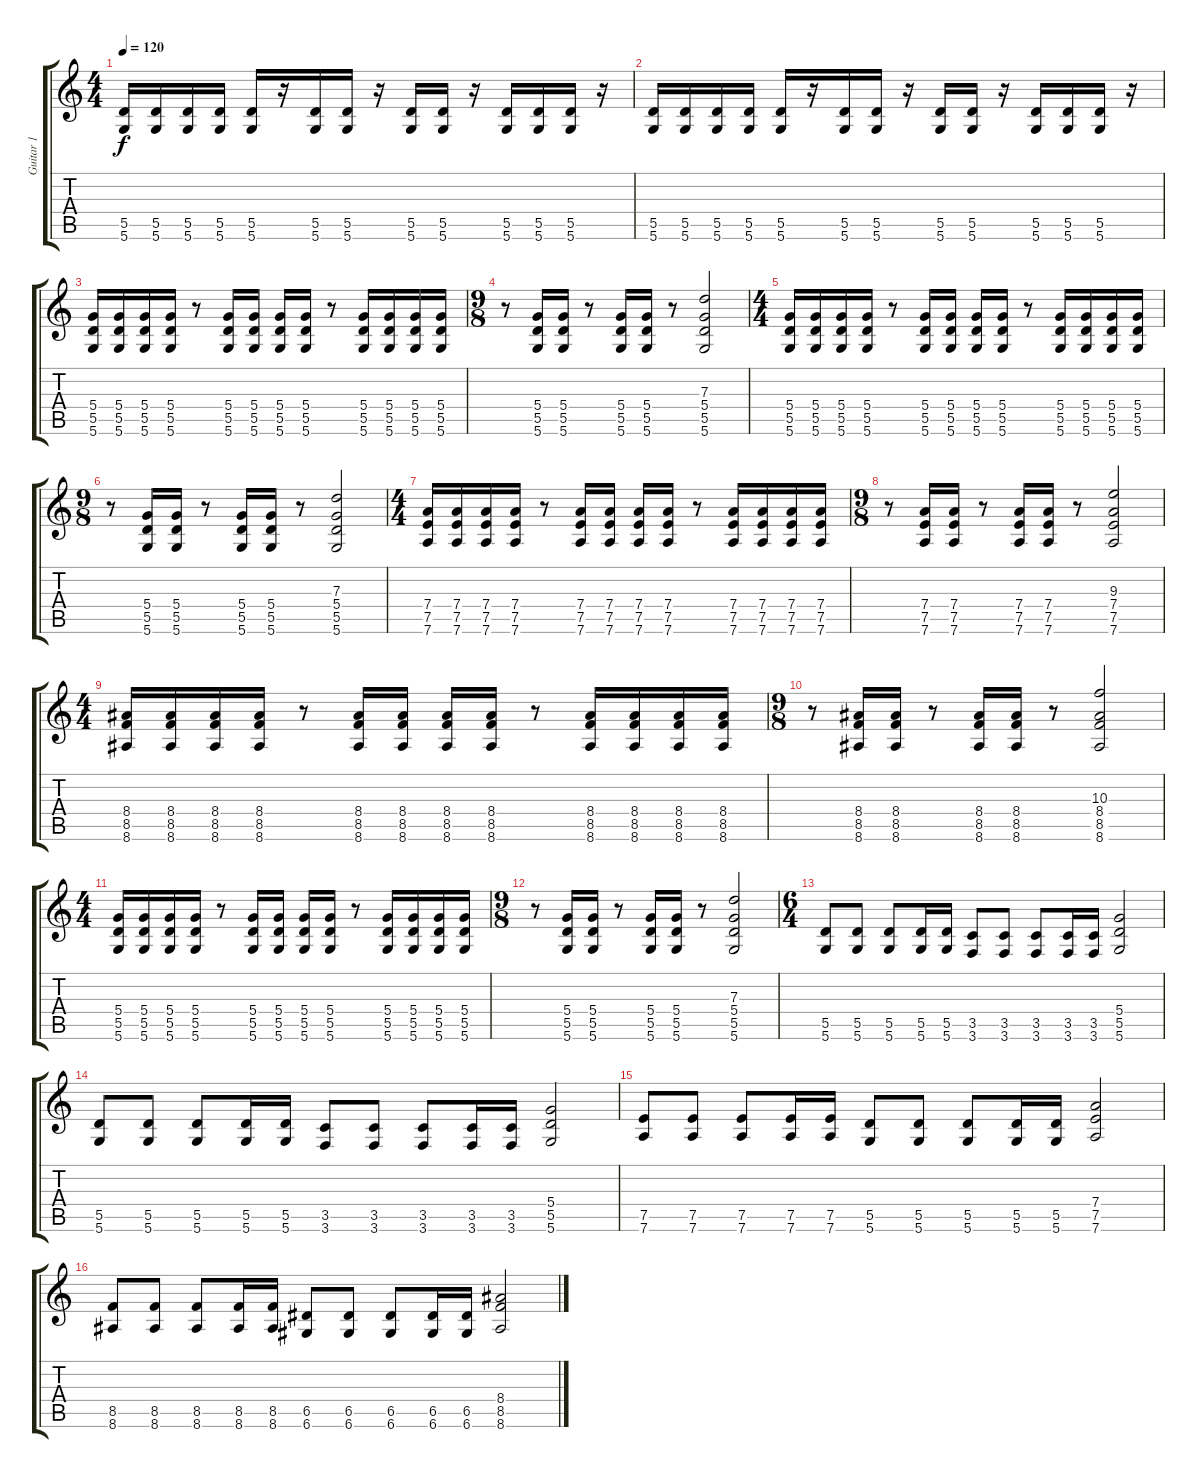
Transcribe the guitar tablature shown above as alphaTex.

\track ("Guitar 1" "Guitar 1") {instrument distortionguitar}
\staff {score tabs}
\tuning (E4 B3 G3 D3 A2 D2) {hide}
\ts (4 4)
\tempo 120
\clef g2
\ks c
(5.5 5.6).16{dy f} (5.5 5.6).16 (5.5 5.6).16 (5.5 5.6).16 (5.5 5.6).16 r.16 (5.5 5.6).16 (5.5 5.6).16 r.16 (5.5 5.6).16 (5.5 5.6).16 r.16 (5.5 5.6).16 (5.5 5.6).16 (5.5 5.6).16 r.16 |
(5.5 5.6).16 (5.5 5.6).16 (5.5 5.6).16 (5.5 5.6).16 (5.5 5.6).16 r.16 (5.5 5.6).16 (5.5 5.6).16 r.16 (5.5 5.6).16 (5.5 5.6).16 r.16 (5.5 5.6).16 (5.5 5.6).16 (5.5 5.6).16 r.16 |
(5.4 5.5 5.6).16 (5.4 5.5 5.6).16 (5.4 5.5 5.6).16 (5.4 5.5 5.6).16 r.8 (5.4 5.5 5.6).16 (5.4 5.5 5.6).16 (5.4 5.5 5.6).16 (5.4 5.5 5.6).16 r.8 (5.4 5.5 5.6).16 (5.4 5.5 5.6).16 (5.4 5.5 5.6).16 (5.4 5.5 5.6).16 |
\ts (9 8)
r.8 (5.4 5.5 5.6).16 (5.4 5.5 5.6).16 r.8 (5.4 5.5 5.6).16 (5.4 5.5 5.6).16 r.8 (7.3 5.4 5.5 5.6).2 |
\ts (4 4)
(5.4 5.5 5.6).16 (5.4 5.5 5.6).16 (5.4 5.5 5.6).16 (5.4 5.5 5.6).16 r.8 (5.4 5.5 5.6).16 (5.4 5.5 5.6).16 (5.4 5.5 5.6).16 (5.4 5.5 5.6).16 r.8 (5.4 5.5 5.6).16 (5.4 5.5 5.6).16 (5.4 5.5 5.6).16 (5.4 5.5 5.6).16 |
\ts (9 8)
r.8 (5.4 5.5 5.6).16 (5.4 5.5 5.6).16 r.8 (5.4 5.5 5.6).16 (5.4 5.5 5.6).16 r.8 (7.3 5.4 5.5 5.6).2 |
\ts (4 4)
(7.4 7.5 7.6).16 (7.4 7.5 7.6).16 (7.4 7.5 7.6).16 (7.4 7.5 7.6).16 r.8 (7.4 7.5 7.6).16 (7.4 7.5 7.6).16 (7.4 7.5 7.6).16 (7.4 7.5 7.6).16 r.8 (7.4 7.5 7.6).16 (7.4 7.5 7.6).16 (7.4 7.5 7.6).16 (7.4 7.5 7.6).16 |
\ts (9 8)
r.8 (7.4 7.5 7.6).16 (7.4 7.5 7.6).16 r.8 (7.4 7.5 7.6).16 (7.4 7.5 7.6).16 r.8 (9.3 7.4 7.5 7.6).2 |
\ts (4 4)
(8.4 8.5 8.6).16 (8.4 8.5 8.6).16 (8.4 8.5 8.6).16 (8.4 8.5 8.6).16 r.8 (8.4 8.5 8.6).16 (8.4 8.5 8.6).16 (8.4 8.5 8.6).16 (8.4 8.5 8.6).16 r.8 (8.4 8.5 8.6).16 (8.4 8.5 8.6).16 (8.4 8.5 8.6).16 (8.4 8.5 8.6).16 |
\ts (9 8)
r.8 (8.4 8.5 8.6).16 (8.4 8.5 8.6).16 r.8 (8.4 8.5 8.6).16 (8.4 8.5 8.6).16 r.8 (10.3 8.4 8.5 8.6).2 |
\ts (4 4)
(5.4 5.5 5.6).16 (5.4 5.5 5.6).16 (5.4 5.5 5.6).16 (5.4 5.5 5.6).16 r.8 (5.4 5.5 5.6).16 (5.4 5.5 5.6).16 (5.4 5.5 5.6).16 (5.4 5.5 5.6).16 r.8 (5.4 5.5 5.6).16 (5.4 5.5 5.6).16 (5.4 5.5 5.6).16 (5.4 5.5 5.6).16 |
\ts (9 8)
r.8 (5.4 5.5 5.6).16 (5.4 5.5 5.6).16 r.8 (5.4 5.5 5.6).16 (5.4 5.5 5.6).16 r.8 (7.3 5.4 5.5 5.6).2 |
\ts (6 4)
(5.5 5.6).8 (5.5 5.6).8 (5.5 5.6).8 (5.5 5.6).16 (5.5 5.6).16 (3.5 3.6).8 (3.5 3.6).8 (3.5 3.6).8 (3.5 3.6).16 (3.5 3.6).16 (5.4 5.5 5.6).2 |
(5.5 5.6).8 (5.5 5.6).8 (5.5 5.6).8 (5.5 5.6).16 (5.5 5.6).16 (3.5 3.6).8 (3.5 3.6).8 (3.5 3.6).8 (3.5 3.6).16 (3.5 3.6).16 (5.4 5.5 5.6).2 |
(7.5 7.6).8 (7.5 7.6).8 (7.5 7.6).8 (7.5 7.6).16 (7.5 7.6).16 (5.5 5.6).8 (5.5 5.6).8 (5.5 5.6).8 (5.5 5.6).16 (5.5 5.6).16 (7.4 7.5 7.6).2 |
(8.5 8.6).8 (8.5 8.6).8 (8.5 8.6).8 (8.5 8.6).16 (8.5 8.6).16 (6.5 6.6).8 (6.5 6.6).8 (6.5 6.6).8 (6.5 6.6).16 (6.5 6.6).16 (8.4 8.5 8.6).2
